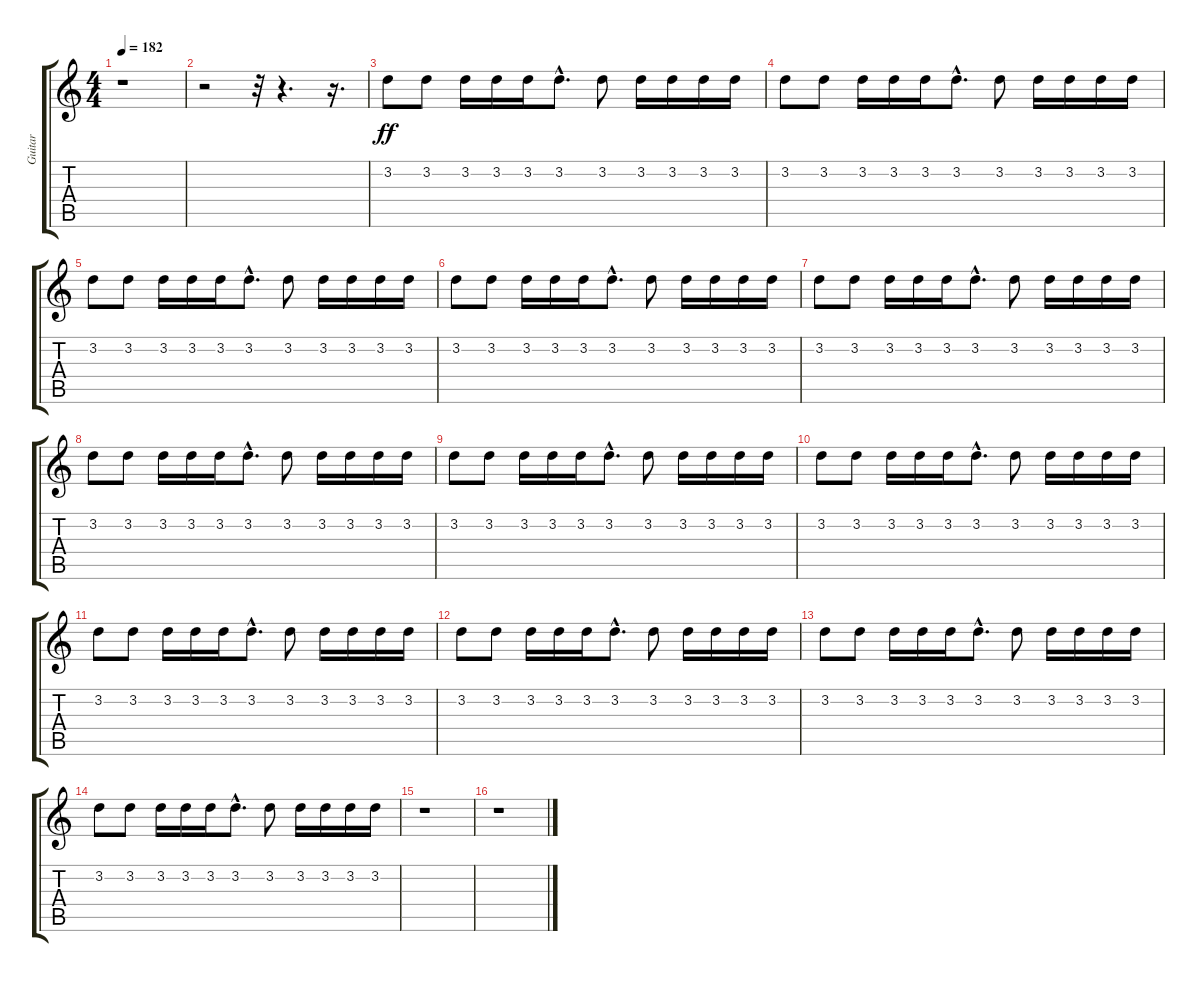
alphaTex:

\track ("Guitar" "Guitar") {instrument overdrivenguitar}
\staff {score tabs}
\tuning (E4 B3 G3 D3 A2 E2) {hide}
\ts (4 4)
\tempo 182
\clef g2
\ks c
r.1{dy ff instrument overdrivenguitar} |
r.2 r.32 r.4{d} r.16{d} |
3.2.8 3.2.8 3.2.16 3.2.16 3.2.16 3.2{hac}.8{d} 3.2.8 3.2.16 3.2.16 3.2.16 3.2.16 |
3.2.8 3.2.8 3.2.16 3.2.16 3.2.16 3.2{hac}.8{d} 3.2.8 3.2.16 3.2.16 3.2.16 3.2.16 |
3.2.8 3.2.8 3.2.16 3.2.16 3.2.16 3.2{hac}.8{d} 3.2.8 3.2.16 3.2.16 3.2.16 3.2.16 |
3.2.8 3.2.8 3.2.16 3.2.16 3.2.16 3.2{hac}.8{d} 3.2.8 3.2.16 3.2.16 3.2.16 3.2.16 |
3.2.8 3.2.8 3.2.16 3.2.16 3.2.16 3.2{hac}.8{d} 3.2.8 3.2.16 3.2.16 3.2.16 3.2.16 |
3.2.8 3.2.8 3.2.16 3.2.16 3.2.16 3.2{hac}.8{d} 3.2.8 3.2.16 3.2.16 3.2.16 3.2.16 |
3.2.8 3.2.8 3.2.16 3.2.16 3.2.16 3.2{hac}.8{d} 3.2.8 3.2.16 3.2.16 3.2.16 3.2.16 |
3.2.8 3.2.8 3.2.16 3.2.16 3.2.16 3.2{hac}.8{d} 3.2.8 3.2.16 3.2.16 3.2.16 3.2.16 |
3.2.8 3.2.8 3.2.16 3.2.16 3.2.16 3.2{hac}.8{d} 3.2.8 3.2.16 3.2.16 3.2.16 3.2.16 |
3.2.8 3.2.8 3.2.16 3.2.16 3.2.16 3.2{hac}.8{d} 3.2.8 3.2.16 3.2.16 3.2.16 3.2.16 |
3.2.8 3.2.8 3.2.16 3.2.16 3.2.16 3.2{hac}.8{d} 3.2.8 3.2.16 3.2.16 3.2.16 3.2.16 |
3.2.8 3.2.8 3.2.16 3.2.16 3.2.16 3.2{hac}.8{d} 3.2.8 3.2.16 3.2.16 3.2.16 3.2.16 |
r.1 |
r.1
